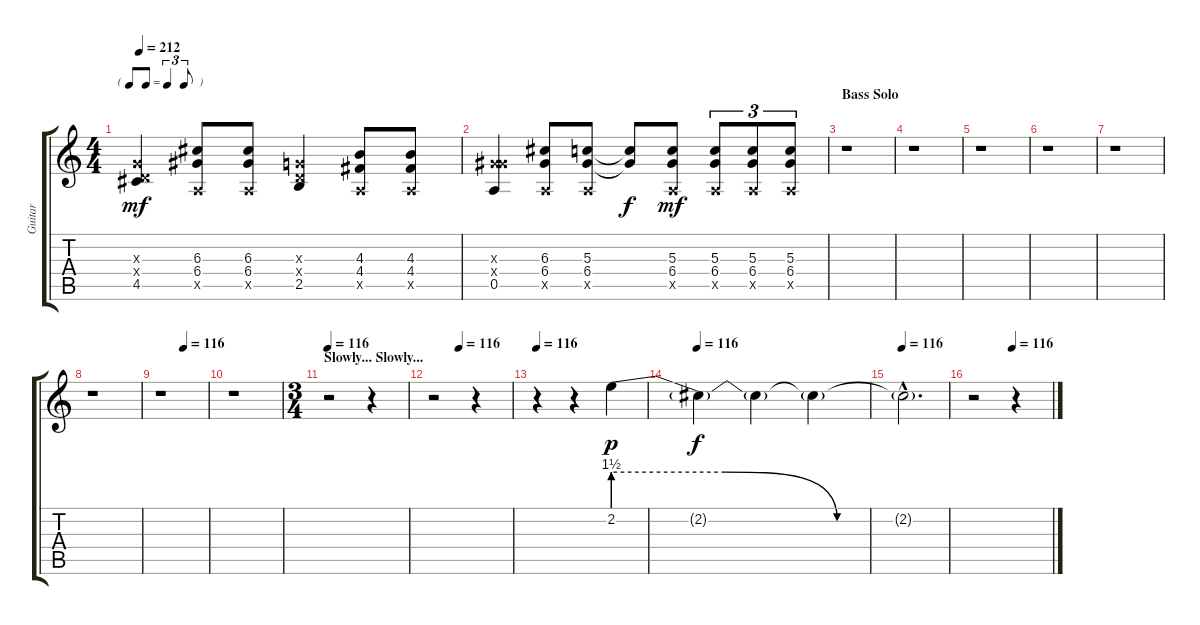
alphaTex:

\track ("Guitar" "Guitar") {instrument electricguitarjazz}
\staff {score tabs}
\tuning (E4 B3 G3 D3 A2 E2) {hide}
\ts (4 4)
\tf triplet8th
\tempo 212
\clef g2
\ks c
(0.3{x} 0.4{x} 4.5).4{dy mf} (6.3 6.4 0.5{x}).8 (6.3 6.4 0.5{x}).8 (0.3{x} 0.4{x} 2.5).4 (4.3 4.4 0.5{x}).8 (4.3 4.4 0.5{x}).8 |
(0.3{x} 6.4{x} 0.5).4 (6.3 6.4 0.5{x}).8 (5.3 6.4 0.5{x}).8 (5.3{t} 6.4{t}).8{dy f} (5.3 6.4 0.5{x}).8{dy mf} (5.3 6.4 0.5{x}).8{tu (3 2)} (5.3 6.4 0.5{x}).8{tu (3 2)} (5.3 6.4 0.5{x}).8{tu (3 2)} |
\section ("" "Bass Solo")
r.1 |
r.1 |
r.1 |
r.1 |
r.1 |
r.1 |
\tempo (116 0.5)
r.1 |
r.1 |
\ts (3 4)
\section ("" "Slowly... Slowly...")
\tempo 116
r.2 r.4 |
\tempo (116 0.3333333333333333)
r.2 r.4 |
\tempo 116
r.4 r.4 2.2{be (custom 0 6 20 6 40 0 60 0)}.4{dy p} |
\tempo 116
2.2{t}.4{dy f} 2.2{t}.4 2.2{t}.4 |
\tempo 116
2.2{hac t}.2{d} |
\tempo (116 0.5)
r.2 r.4
